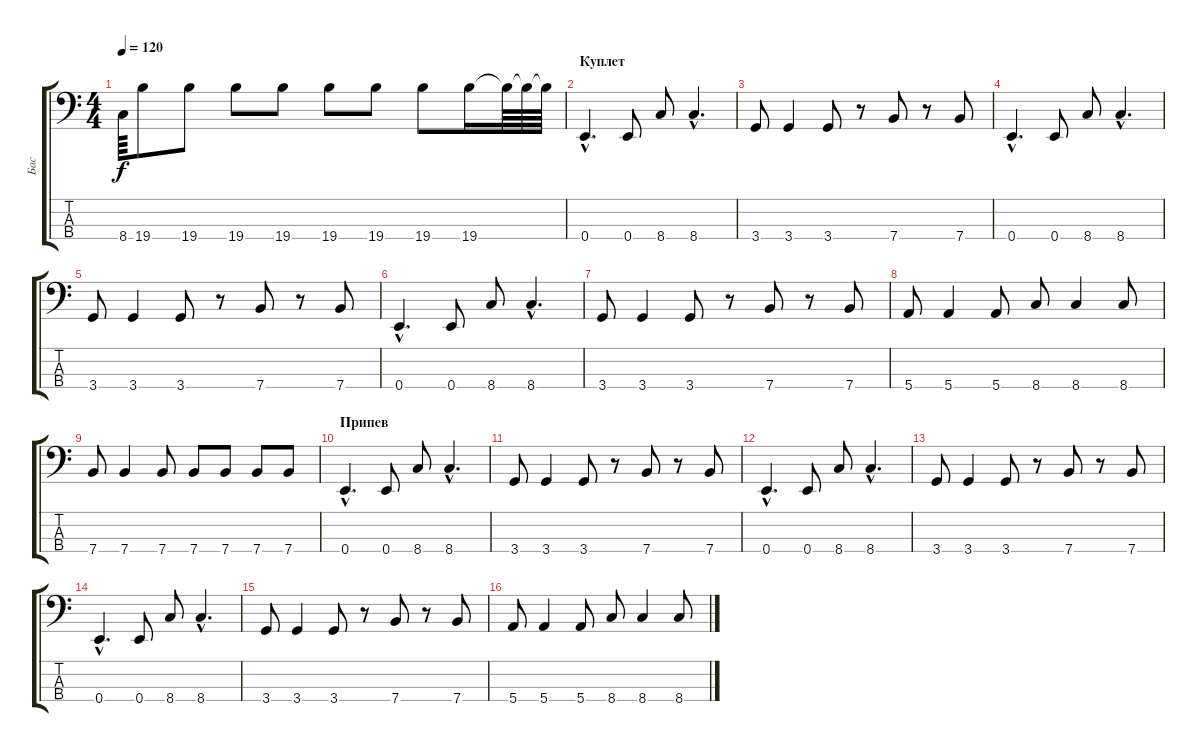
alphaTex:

\track ("Бас" "Бас") {instrument electricbasspick}
\staff {score tabs}
\tuning (G2 D2 A1 E1) {hide}
\ts (4 4)
\tempo 120
\clef f4
\ks c
8.4{t}.64{dy f} 19.4.8 19.4.8 19.4.8 19.4.8 19.4.8 19.4.8 19.4.8 19.4.16 19.4{t}.64 19.4{t}.64 19.4{t}.64 |
\section ("" "Куплет")
0.4{hac}.4{d} 0.4.8 8.4.8 8.4{hac}.4{d} |
3.4.8 3.4.4 3.4.8 r.8 7.4.8 r.8 7.4.8 |
0.4{hac}.4{d} 0.4.8 8.4.8 8.4{hac}.4{d} |
3.4.8 3.4.4 3.4.8 r.8 7.4.8 r.8 7.4.8 |
0.4{hac}.4{d} 0.4.8 8.4.8 8.4{hac}.4{d} |
3.4.8 3.4.4 3.4.8 r.8 7.4.8 r.8 7.4.8 |
5.4.8 5.4.4 5.4.8 8.4.8 8.4.4 8.4.8 |
7.4.8 7.4.4 7.4.8 7.4.8 7.4.8 7.4.8 7.4.8 |
\section ("" "Припев")
0.4{hac}.4{d} 0.4.8 8.4.8 8.4{hac}.4{d} |
3.4.8 3.4.4 3.4.8 r.8 7.4.8 r.8 7.4.8 |
0.4{hac}.4{d} 0.4.8 8.4.8 8.4{hac}.4{d} |
3.4.8 3.4.4 3.4.8 r.8 7.4.8 r.8 7.4.8 |
0.4{hac}.4{d} 0.4.8 8.4.8 8.4{hac}.4{d} |
3.4.8 3.4.4 3.4.8 r.8 7.4.8 r.8 7.4.8 |
5.4.8 5.4.4 5.4.8 8.4.8 8.4.4 8.4.8
